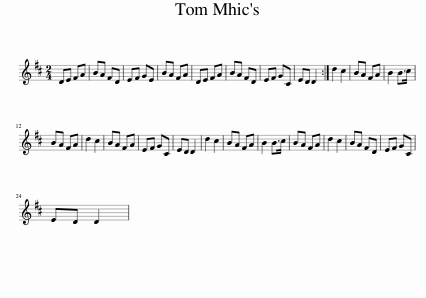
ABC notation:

X:1
L:1/8
M:2/4
I:linebreak $
K:D
V:1 treble
V:1
 DE FA | BA FD | EF GE | BA FA | DE FA | %5
 BA FD | EF GC | ED D2 :| d2 c2 | BA FA | %10
 B2 B>c |$ BA FA | d2 c2 | BA FA | EF GC | %15
 ED D2 | d2 c2 | BA FA | B2 B>c | BA FA | %20
 d2 c2 | BA FD | EF GC |$ ED D2 | %24
